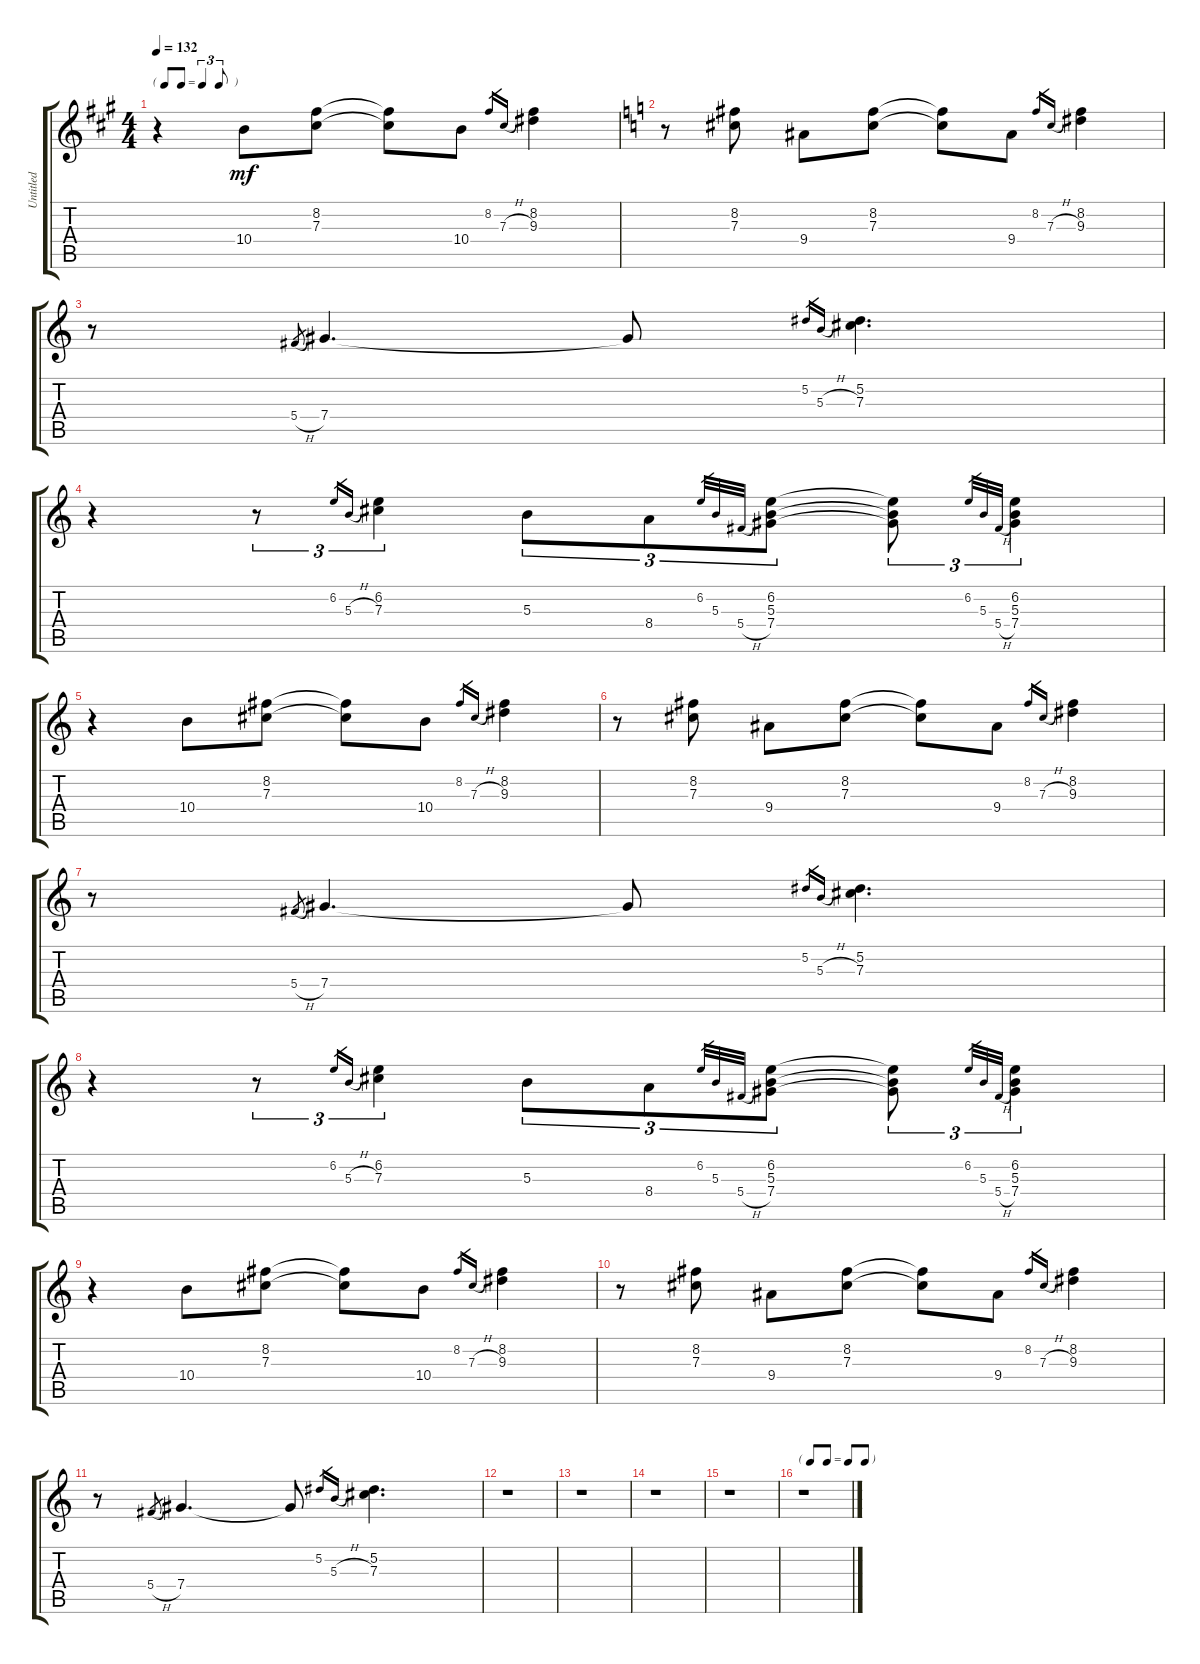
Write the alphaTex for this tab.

\track ("Untitled" "Untitled") {instrument electricguitarjazz}
\staff {score tabs}
\tuning (Eb4 Bb3 Gb3 Db3 Ab2 Eb2) {hide}
\ts (4 4)
\tf triplet8th
\tempo 132
\clef g2
\ks a
r.4{dy mf} 10.4.8 (8.2 7.3).8 (8.2{t} 7.3{t}).8 10.4.8 8.2.16{gr} 7.3{h}.16{gr} (8.2 9.3).4 |
\ks c
r.8 (8.2 7.3).8 9.4.8 (8.2 7.3).8 (8.2{t} 7.3{t}).8 9.4.8 8.2.16{gr} 7.3{h}.16{gr} (8.2 9.3).4 |
r.8 5.4{h}.8{gr} 7.4.4{d} 7.4{t}.8 5.2.16{gr} 5.3{h}.16{gr} (5.2 7.3).4{d} |
r.4 r.8{tu (3 2)} 6.2.16{gr} 5.3{h}.16{gr} (6.2 7.3).4{tu (3 2)} 5.3.8{tu (3 2)} 8.4.8{tu (3 2)} 6.2.32{gr} 5.3.32{gr} 5.4{h}.32{gr} (6.2 5.3 7.4).8{tu (3 2)} (6.2{t} 5.3{t} 7.4{t}).8{tu (3 2)} 6.2.32{gr} 5.3.32{gr} 5.4{h}.32{gr} (6.2 5.3 7.4).4{tu (3 2)} |
r.4 10.4.8 (8.2 7.3).8 (8.2{t} 7.3{t}).8 10.4.8 8.2.16{gr} 7.3{h}.16{gr} (8.2 9.3).4 |
r.8 (8.2 7.3).8 9.4.8 (8.2 7.3).8 (8.2{t} 7.3{t}).8 9.4.8 8.2.16{gr} 7.3{h}.16{gr} (8.2 9.3).4 |
r.8 5.4{h}.8{gr} 7.4.4{d} 7.4{t}.8 5.2.16{gr} 5.3{h}.16{gr} (5.2 7.3).4{d} |
r.4 r.8{tu (3 2)} 6.2.16{gr} 5.3{h}.16{gr} (6.2 7.3).4{tu (3 2)} 5.3.8{tu (3 2)} 8.4.8{tu (3 2)} 6.2.32{gr} 5.3.32{gr} 5.4{h}.32{gr} (6.2 5.3 7.4).8{tu (3 2)} (6.2{t} 5.3{t} 7.4{t}).8{tu (3 2)} 6.2.32{gr} 5.3.32{gr} 5.4{h}.32{gr} (6.2 5.3 7.4).4{tu (3 2)} |
r.4 10.4.8 (8.2 7.3).8 (8.2{t} 7.3{t}).8 10.4.8 8.2.16{gr} 7.3{h}.16{gr} (8.2 9.3).4 |
r.8 (8.2 7.3).8 9.4.8 (8.2 7.3).8 (8.2{t} 7.3{t}).8 9.4.8 8.2.16{gr} 7.3{h}.16{gr} (8.2 9.3).4 |
r.8 5.4{h}.8{gr} 7.4.4{d} 7.4{t}.8 5.2.16{gr} 5.3{h}.16{gr} (5.2 7.3).4{d} |
r.1 |
r.1 |
r.1 |
r.1 |
\tf none
r.1
